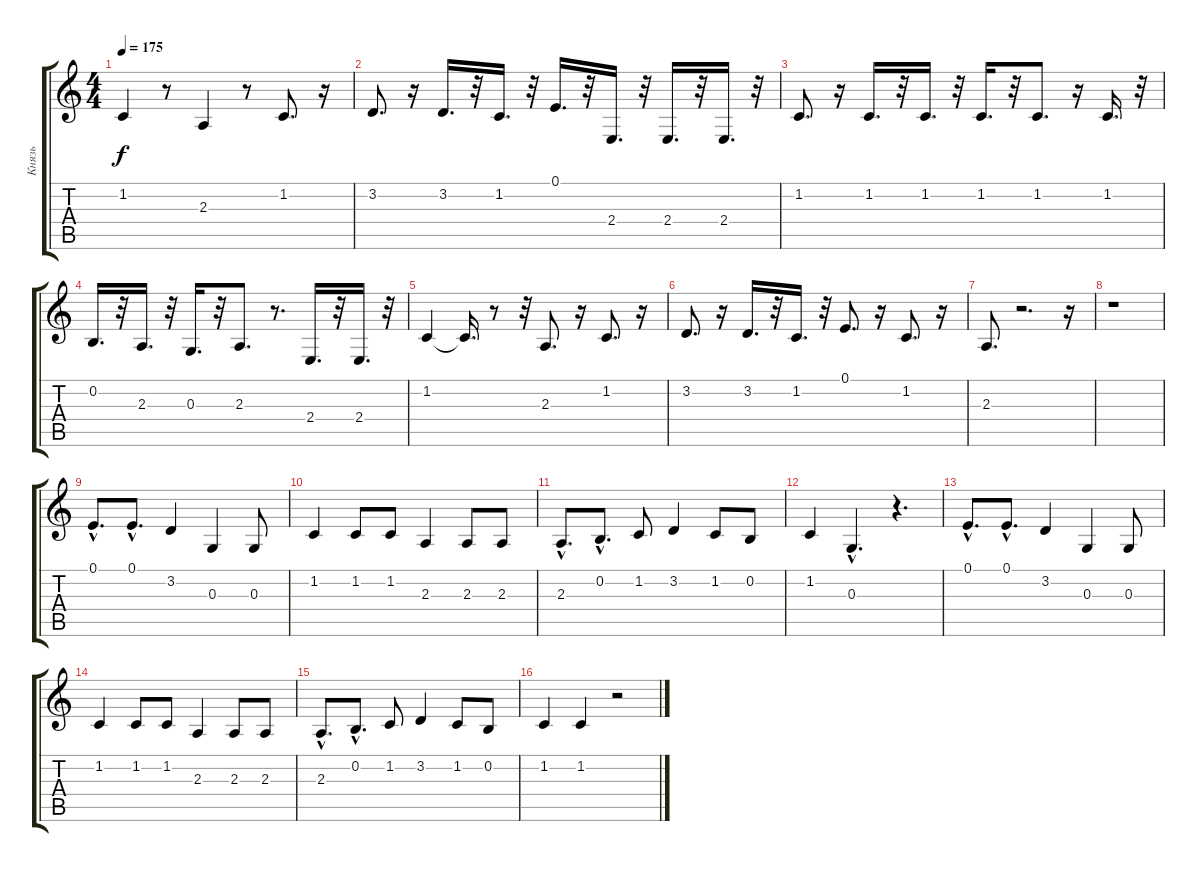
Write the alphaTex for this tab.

\track ("Князь" "Князь") {instrument bassoon}
\staff {score tabs}
\tuning (E4 B3 G3 D3 A2 E2) {hide}
\ts (4 4)
\tempo 175
\clef g2
\ks c
1.2.4{dy f} r.8 2.3.4 r.8 1.2.8{d} r.16 |
3.2.8{d} r.16 3.2.16{d} r.32 1.2.16{d} r.32 0.1.16{d} r.32 2.4.16{d} r.32 2.4.16{d} r.32 2.4.16{d} r.32 |
1.2.8{d} r.16 1.2.16{d} r.32 1.2.16{d} r.32 1.2.16{d} r.32 1.2.8{d} r.16 1.2.16{d} r.32 |
0.2.16{d} r.32 2.3.16{d} r.32 0.3.16{d} r.32 2.3.8{d} r.8{d} 2.4.16{d} r.32 2.4.16{d} r.32 |
1.2.4 1.2{t}.16{d} r.8 r.32 2.3.8{d} r.16 1.2.8{d} r.16 |
3.2.8{d} r.16 3.2.16{d} r.32 1.2.16{d} r.32 0.1.8{d} r.16 1.2.8{d} r.16 |
2.3.8{d} r.2{d} r.16 |
r.1 |
0.1{hac}.8{d} 0.1{hac}.8{d} 3.2.4 0.3.4 0.3.8 |
1.2.4 1.2.8 1.2.8 2.3.4 2.3.8 2.3.8 |
2.3{hac}.8{d} 0.2{hac}.8{d} 1.2.8 3.2.4 1.2.8 0.2.8 |
1.2.4 0.3{hac}.4{d} r.4{d} |
0.1{hac}.8{d} 0.1{hac}.8{d} 3.2.4 0.3.4 0.3.8 |
1.2.4 1.2.8 1.2.8 2.3.4 2.3.8 2.3.8 |
2.3{hac}.8{d} 0.2{hac}.8{d} 1.2.8 3.2.4 1.2.8 0.2.8 |
1.2.4 1.2.4 r.2
